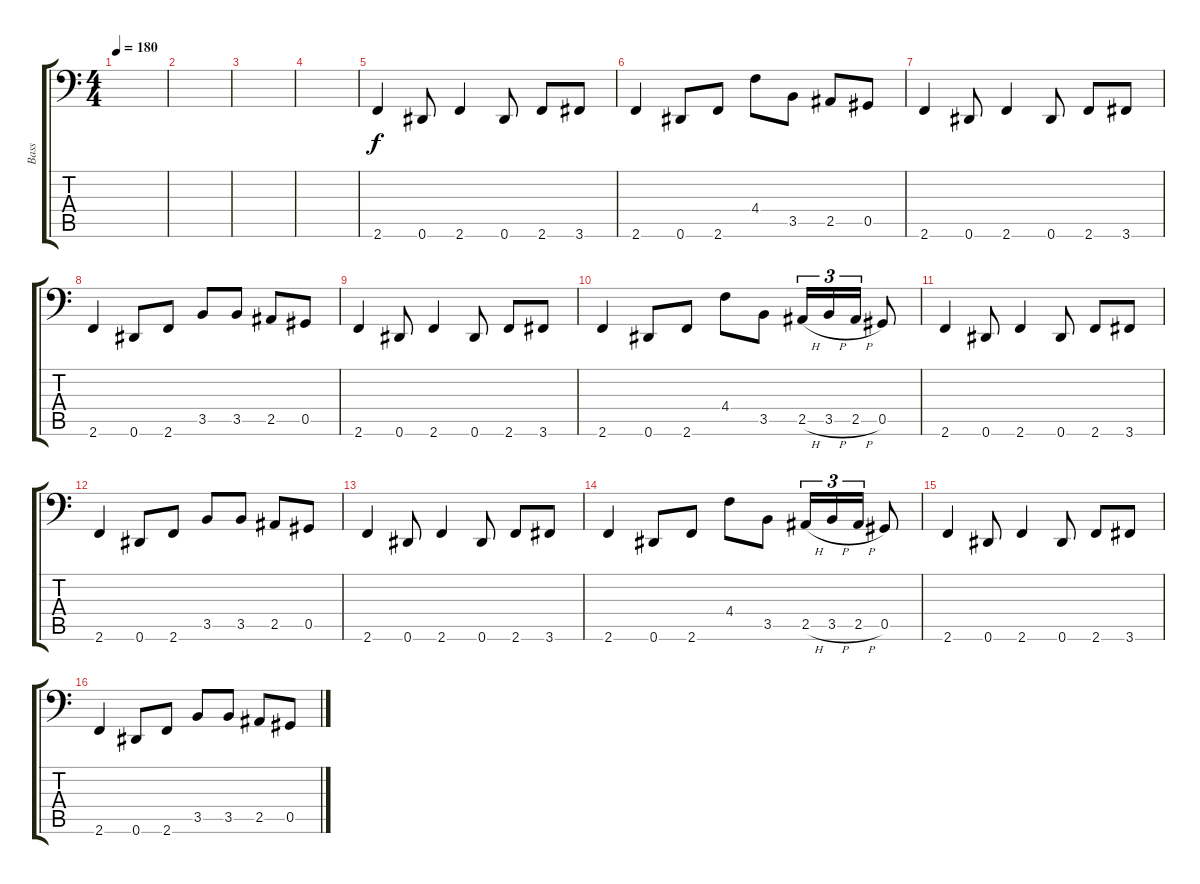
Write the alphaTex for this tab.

\track ("Bass" "Bass") {instrument electricbasspick}
\staff {score tabs}
\tuning (Eb3 Bb2 Gb2 Db2 Ab1 Eb1) {hide}
\ts (4 4)
\tempo 180
\clef f4
\ks c
|
|
|
|
2.6.4 0.6.8 2.6.4 0.6.8 2.6.8 3.6.8 |
2.6.4 0.6.8 2.6.8 4.4.8 3.5.8 2.5.8 0.5.8 |
2.6.4 0.6.8 2.6.4 0.6.8 2.6.8 3.6.8 |
2.6.4 0.6.8 2.6.8 3.5.8 3.5.8 2.5.8 0.5.8 |
2.6.4 0.6.8 2.6.4 0.6.8 2.6.8 3.6.8 |
2.6.4 0.6.8 2.6.8 4.4.8 3.5.8 2.5{h}.16{tu (3 2)} 3.5{h}.16{tu (3 2)} 2.5{h}.16{tu (3 2)} 0.5.8 |
2.6.4 0.6.8 2.6.4 0.6.8 2.6.8 3.6.8 |
2.6.4 0.6.8 2.6.8 3.5.8 3.5.8 2.5.8 0.5.8 |
2.6.4 0.6.8 2.6.4 0.6.8 2.6.8 3.6.8 |
2.6.4 0.6.8 2.6.8 4.4.8 3.5.8 2.5{h}.16{tu (3 2)} 3.5{h}.16{tu (3 2)} 2.5{h}.16{tu (3 2)} 0.5.8 |
2.6.4 0.6.8 2.6.4 0.6.8 2.6.8 3.6.8 |
2.6.4 0.6.8 2.6.8 3.5.8 3.5.8 2.5.8 0.5.8
